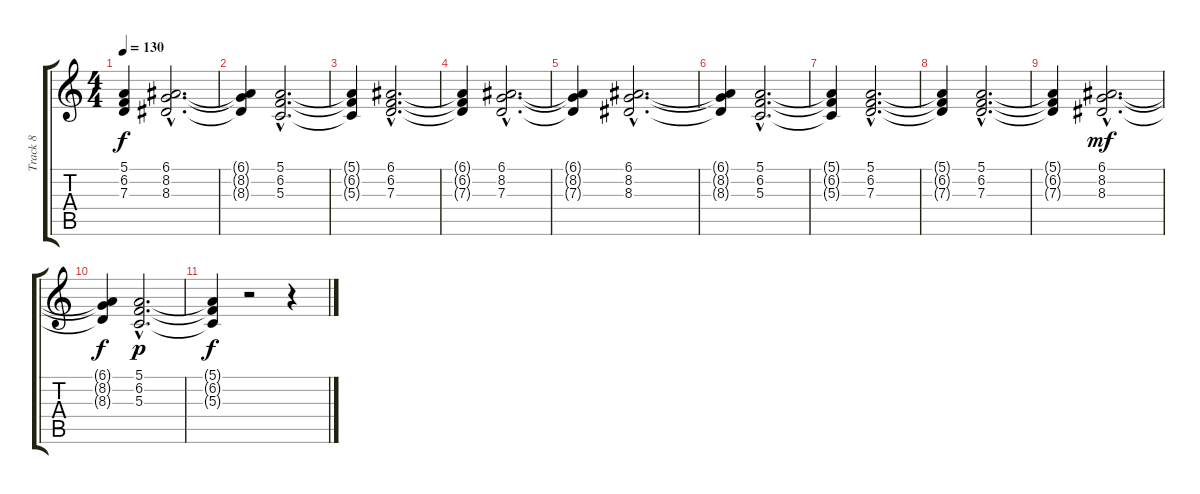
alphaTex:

\track ("Track 8" "Track 8") {instrument stringensemble1}
\staff {score tabs}
\tuning (E4 B3 G3 D3 A2 E2) {hide}
\ts (4 4)
\tempo 130
\clef g2
\ks c
(5.1{t} 6.2{t} 7.3{t}).4{dy f} (6.1{hac} 8.2{hac} 8.3{hac}).2{d} |
(6.1{t} 8.2{t} 8.3{t}).4 (5.1{hac} 6.2{hac} 5.3{hac}).2{d} |
(5.1{t} 6.2{t} 5.3{t}).4 (6.1{hac} 6.2{hac} 7.3{hac}).2{d} |
(6.1{t} 6.2{t} 7.3{t}).4 (6.1{hac} 8.2{hac} 7.3{hac}).2{d} |
(6.1{t} 8.2{t} 7.3{t}).4 (6.1{hac} 8.2{hac} 8.3{hac}).2{d} |
(6.1{t} 8.2{t} 8.3{t}).4 (5.1{hac} 6.2{hac} 5.3{hac}).2{d} |
(5.1{t} 6.2{t} 5.3{t}).4 (5.1{hac} 6.2{hac} 7.3{hac}).2{d} |
(5.1{t} 6.2{t} 7.3{t}).4 (5.1{hac} 6.2{hac} 7.3{hac}).2{d} |
(5.1{t} 6.2{t} 7.3{t}).4 (6.1{hac} 8.2{hac} 8.3{hac}).2{d dy mf} |
(6.1{t} 8.2{t} 8.3{t}).4{dy f} (5.1{hac} 6.2{hac} 5.3{hac}).2{d dy p} |
(5.1{t} 6.2{t} 5.3{t}).4{dy f} r.2 r.4
